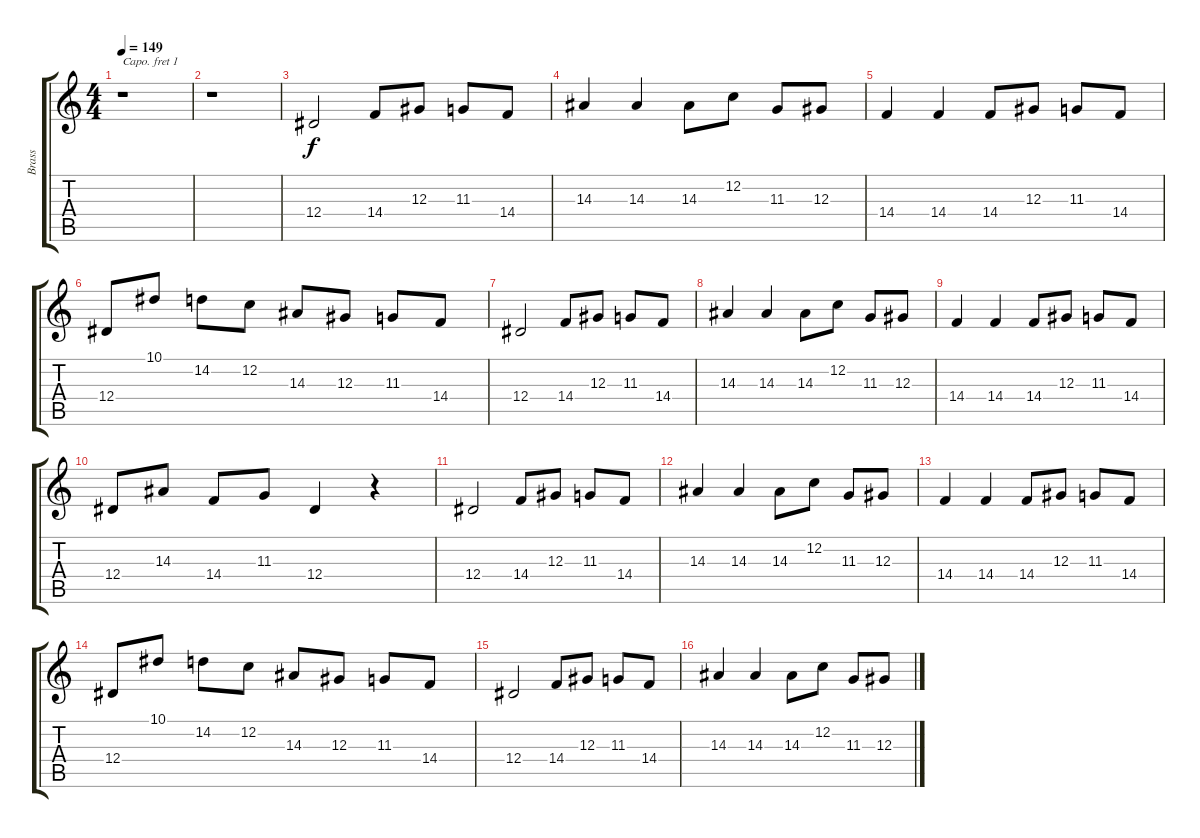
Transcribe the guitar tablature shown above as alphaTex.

\track ("Brass" "Brass") {instrument brasssection}
\staff {score tabs}
\capo 1
\tuning (E4 B3 G3 D3 A2 E2) {hide}
\ts (4 4)
\tempo 149
\clef g2
\ks c
r.1{dy f instrument brasssection} |
r.1 |
12.4.2 14.4.8 12.3.8 11.3.8 14.4.8 |
14.3.4 14.3.4 14.3.8 12.2.8 11.3.8 12.3.8 |
14.4.4 14.4.4 14.4.8 12.3.8 11.3.8 14.4.8 |
12.4.8 10.1.8 14.2.8 12.2.8 14.3.8 12.3.8 11.3.8 14.4.8 |
12.4.2 14.4.8 12.3.8 11.3.8 14.4.8 |
14.3.4 14.3.4 14.3.8 12.2.8 11.3.8 12.3.8 |
14.4.4 14.4.4 14.4.8 12.3.8 11.3.8 14.4.8 |
12.4.8 14.3.8 14.4.8 11.3.8 12.4.4 r.4 |
12.4.2 14.4.8 12.3.8 11.3.8 14.4.8 |
14.3.4 14.3.4 14.3.8 12.2.8 11.3.8 12.3.8 |
14.4.4 14.4.4 14.4.8 12.3.8 11.3.8 14.4.8 |
12.4.8 10.1.8 14.2.8 12.2.8 14.3.8 12.3.8 11.3.8 14.4.8 |
12.4.2 14.4.8 12.3.8 11.3.8 14.4.8 |
14.3.4 14.3.4 14.3.8 12.2.8 11.3.8 12.3.8
